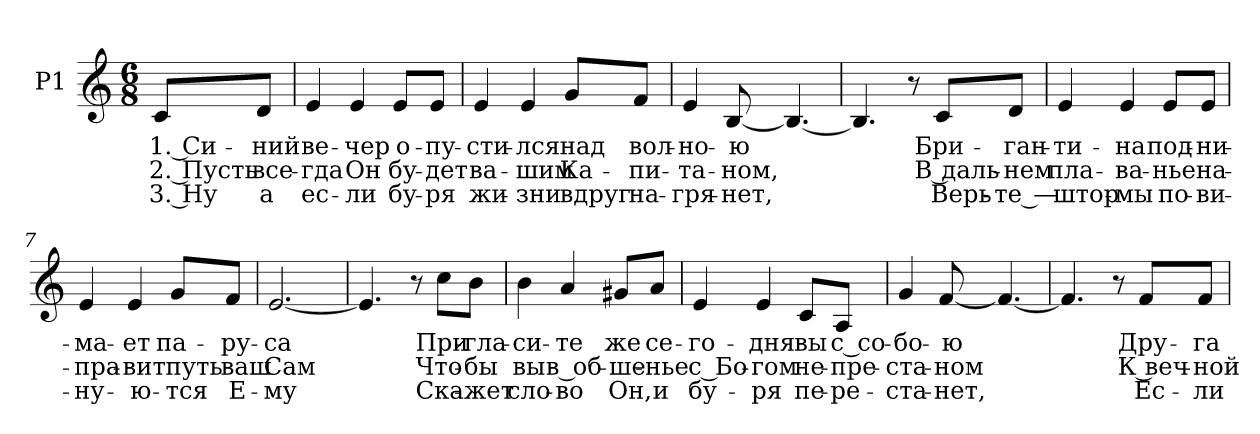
**kern	**text	**text	**text
*part1	*part1	*part1	*part1
*staff1	*staff1	*staff1	*staff1
*I"P1	*	*	*
!!LO:PB:g=z
*clefG2	*	*	*
*k[]	*	*	*
*C:	*	*	*
*M6/8	*	*	*
=1	=1	=1	=1
!	!LO:LY:b:color=#000000	!LO:LY:b:color=#000000	!LO:LY:b:color=#000000
8ci/L	1. Си -	2. Пусть	3. Ну
!	!LO:LY:b:color=#000000	!LO:LY:b:color=#000000	!LO:LY:b:color=#000000
8di/J	ний	все -	а
=2	=2	=2	=2
!	!LO:LY:b:color=#000000	!LO:LY:b:color=#000000	!LO:LY:b:color=#000000
4ei/	ве -	гда	ес -
!	!LO:LY:b:color=#000000	!LO:LY:b:color=#000000	!LO:LY:b:color=#000000
4ei/	чер	Он	ли
!	!LO:LY:b:color=#000000	!LO:LY:b:color=#000000	!LO:LY:b:color=#000000
8ei/L	о -	бу -	бу -
!	!LO:LY:b:color=#000000	!LO:LY:b:color=#000000	!LO:LY:b:color=#000000
8ei/J	пу -	дет	ря
=3	=3	=3	=3
!	!LO:LY:b:color=#000000	!LO:LY:b:color=#000000	!LO:LY:b:color=#000000
4ei/	сти -	ва -	жи -
!	!LO:LY:b:color=#000000	!LO:LY:b:color=#000000	!LO:LY:b:color=#000000
4ei/	лся	шим	зни
!	!LO:LY:b:color=#000000	!LO:LY:b:color=#000000	!LO:LY:b:color=#000000
8gi/L	над	Ка -	вдруг
!	!LO:LY:b:color=#000000	!LO:LY:b:color=#000000	!LO:LY:b:color=#000000
8fi/J	вол -	пи -	на -
=4	=4	=4	=4
!	!LO:LY:b:color=#000000	!LO:LY:b:color=#000000	!LO:LY:b:color=#000000
4ei/	но -	та -	гря -
!	!LO:LY:b:color=#000000	!LO:LY:b:color=#000000	!LO:LY:b:color=#000000
[<8Bi/	ю	ном,	нет,
4.Bi/_<	.	.	.
!!LO:LB:g=z
=5	=5	=5	=5
4.Bi/]	.	.	.
8r	.	.	.
!	!LO:LY:b:color=#000000	!LO:LY:b:color=#000000	!LO:LY:b:color=#000000
8ci/L	Бри -	В даль -	Верь -
!	!LO:LY:b:color=#000000	!LO:LY:b:color=#000000	!LO:LY:b:color=#000000
8di/J	ган -	нем	те —
=6	=6	=6	=6
!	!LO:LY:b:color=#000000	!LO:LY:b:color=#000000	!LO:LY:b:color=#000000
4ei/	ти -	пла -	штор -
!	!LO:LY:b:color=#000000	!LO:LY:b:color=#000000	!LO:LY:b:color=#000000
4ei/	на	ва -	мы
!	!LO:LY:b:color=#000000	!LO:LY:b:color=#000000	!LO:LY:b:color=#000000
8ei/L	под -	нье	по -
!	!LO:LY:b:color=#000000	!LO:LY:b:color=#000000	!LO:LY:b:color=#000000
8ei/J	ни -	на -	ви -
=7	=7	=7	=7
!	!LO:LY:b:color=#000000	!LO:LY:b:color=#000000	!LO:LY:b:color=#000000
4ei/	ма -	пра -	ну -
!	!LO:LY:b:color=#000000	!LO:LY:b:color=#000000	!LO:LY:b:color=#000000
4ei/	ет	вит	ю -
!	!LO:LY:b:color=#000000	!LO:LY:b:color=#000000	!LO:LY:b:color=#000000
8gi/L	па -	путь	тся
!	!LO:LY:b:color=#000000	!LO:LY:b:color=#000000	!LO:LY:b:color=#000000
8fi/J	ру -	ваш	Е -
=8	=8	=8	=8
!	!LO:LY:b:color=#000000	!LO:LY:b:color=#000000	!LO:LY:b:color=#000000
[<2.ei/	са	Сам	му
!!LO:LB:g=z
=9	=9	=9	=9
4.ei/]	.	.	.
8r	.	.	.
!	!LO:LY:b:color=#000000	!LO:LY:b:color=#000000	!LO:LY:b:color=#000000
8cci\L	При -	Что -	Ска -
!	!LO:LY:b:color=#000000	!LO:LY:b:color=#000000	!LO:LY:b:color=#000000
8bi\J	гла -	бы	жет
=10	=10	=10	=10
!	!LO:LY:b:color=#000000	!LO:LY:b:color=#000000	!LO:LY:b:color=#000000
4bi\	си -	вы	сло -
!	!LO:LY:b:color=#000000	!LO:LY:b:color=#000000	!LO:LY:b:color=#000000
4ai/	те	в об -	во
!	!LO:LY:b:color=#000000	!LO:LY:b:color=#000000	!LO:LY:b:color=#000000
8g#Xi/L	же	ше -	Он,
!	!LO:LY:b:color=#000000	!LO:LY:b:color=#000000	!LO:LY:b:color=#000000
8ai/J	се -	нье	и
=11	=11	=11	=11
!	!LO:LY:b:color=#000000	!LO:LY:b:color=#000000	!LO:LY:b:color=#000000
4ei/	го -	с Бо -	бу -
!	!LO:LY:b:color=#000000	!LO:LY:b:color=#000000	!LO:LY:b:color=#000000
4ei/	дня	гом	ря
!	!LO:LY:b:color=#000000	!LO:LY:b:color=#000000	!LO:LY:b:color=#000000
8ci/L	вы	не -	пе -
!	!LO:LY:b:color=#000000	!LO:LY:b:color=#000000	!LO:LY:b:color=#000000
8Ai/J	с со -	пре -	ре -
=12	=12	=12	=12
!	!LO:LY:b:color=#000000	!LO:LY:b:color=#000000	!LO:LY:b:color=#000000
4gi/	бо -	ста -	ста -
!	!LO:LY:b:color=#000000	!LO:LY:b:color=#000000	!LO:LY:b:color=#000000
[<8fi/	ю	ном	нет,
4.fi/_<	.	.	.
!!LO:LB:g=z
=13	=13	=13	=13
4.fi/]	.	.	.
8r	.	.	.
!	!LO:LY:b:color=#000000	!LO:LY:b:color=#000000	!LO:LY:b:color=#000000
8fi/L	Дру -	К веч -	Ес -
!	!LO:LY:b:color=#000000	!LO:LY:b:color=#000000	!LO:LY:b:color=#000000
8fi/J	га	ной	ли
=	=	=	=
*-	*-	*-	*-
